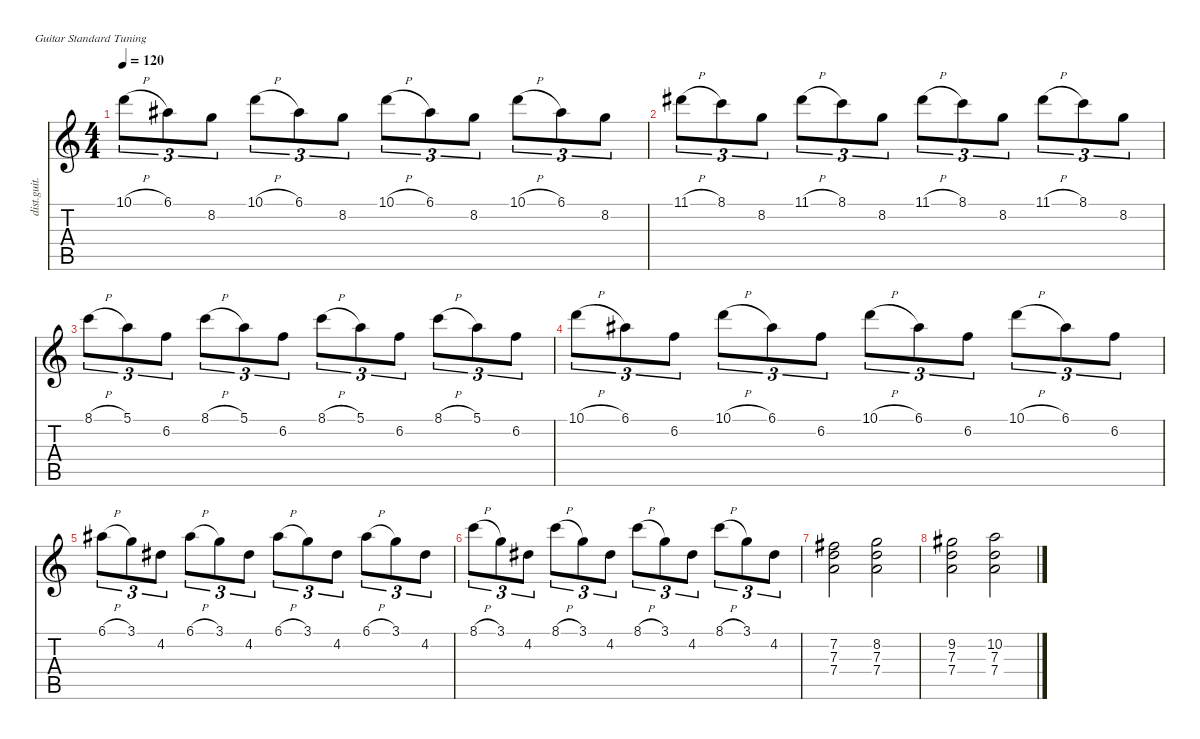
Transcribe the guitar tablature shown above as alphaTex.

\defaultSystemsLayout 4
\hideDynamics
\bracketExtendMode nobrackets
\track ("Distortion Guitar" "dist.guit.") {instrument distortionguitar}
\staff {score tabs}
\tuning (E4 B3 G3 D3 A2 E2)
\ts (4 4)
\tempo 120
\clef g2
\ks c
10.1{h}.8{tu (3 2) dy mf instrument distortionguitar beam Down} 6.1{acc #}.8{tu (3 2) beam Down} 8.2.8{tu (3 2) beam Down} 10.1{h}.8{tu (3 2) beam Down} 6.1{acc #}.8{tu (3 2) beam Down} 8.2.8{tu (3 2) beam Down} 10.1{h}.8{tu (3 2) beam Down} 6.1{acc #}.8{tu (3 2) beam Down} 8.2.8{tu (3 2) beam Down} 10.1{h}.8{tu (3 2) beam Down} 6.1{acc #}.8{tu (3 2) beam Down} 8.2.8{tu (3 2) beam Down} |
11.1{h acc #}.8{tu (3 2) beam Down} 8.1.8{tu (3 2) beam Down} 8.2.8{tu (3 2) beam Down} 11.1{h acc #}.8{tu (3 2) beam Down} 8.1.8{tu (3 2) beam Down} 8.2.8{tu (3 2) beam Down} 11.1{h acc #}.8{tu (3 2) beam Down} 8.1.8{tu (3 2) beam Down} 8.2.8{tu (3 2) beam Down} 11.1{h acc #}.8{tu (3 2) beam Down} 8.1.8{tu (3 2) beam Down} 8.2.8{tu (3 2) beam Down} |
8.1{h}.8{tu (3 2) beam Down} 5.1.8{tu (3 2) beam Down} 6.2.8{tu (3 2) beam Down} 8.1{h}.8{tu (3 2) beam Down} 5.1.8{tu (3 2) beam Down} 6.2.8{tu (3 2) beam Down} 8.1{h}.8{tu (3 2) beam Down} 5.1.8{tu (3 2) beam Down} 6.2.8{tu (3 2) beam Down} 8.1{h}.8{tu (3 2) beam Down} 5.1.8{tu (3 2) beam Down} 6.2.8{tu (3 2) beam Down} |
10.1{h}.8{tu (3 2) beam Down} 6.1{acc #}.8{tu (3 2) beam Down} 6.2.8{tu (3 2) beam Down} 10.1{h}.8{tu (3 2) beam Down} 6.1{acc #}.8{tu (3 2) beam Down} 6.2.8{tu (3 2) beam Down} 10.1{h}.8{tu (3 2) beam Down} 6.1{acc #}.8{tu (3 2) beam Down} 6.2.8{tu (3 2) beam Down} 10.1{h}.8{tu (3 2) beam Down} 6.1{acc #}.8{tu (3 2) beam Down} 6.2.8{tu (3 2) beam Down} |
6.1{h acc #}.8{tu (3 2) beam Down} 3.1.8{tu (3 2) beam Down} 4.2{acc #}.8{tu (3 2) beam Down} 6.1{h acc #}.8{tu (3 2) beam Down} 3.1.8{tu (3 2) beam Down} 4.2{acc #}.8{tu (3 2) beam Down} 6.1{h acc #}.8{tu (3 2) beam Down} 3.1.8{tu (3 2) beam Down} 4.2{acc #}.8{tu (3 2) beam Down} 6.1{h acc #}.8{tu (3 2) beam Down} 3.1.8{tu (3 2) beam Down} 4.2{acc #}.8{tu (3 2) beam Down} |
8.1{h}.8{tu (3 2) beam Down} 3.1.8{tu (3 2) beam Down} 4.2{acc #}.8{tu (3 2) beam Down} 8.1{h}.8{tu (3 2) beam Down} 3.1.8{tu (3 2) beam Down} 4.2{acc #}.8{tu (3 2) beam Down} 8.1{h}.8{tu (3 2) beam Down} 3.1.8{tu (3 2) beam Down} 4.2{acc #}.8{tu (3 2) beam Down} 8.1{h}.8{tu (3 2) beam Down} 3.1.8{tu (3 2) beam Down} 4.2{acc #}.8{tu (3 2) beam Down} |
(7.2{acc #} 7.3 7.4).2{beam Down} (8.2 7.3 7.4).2{beam Down} |
(9.2{acc #} 7.3 7.4).2{beam Down} (10.2 7.3 7.4).2{beam Down}
